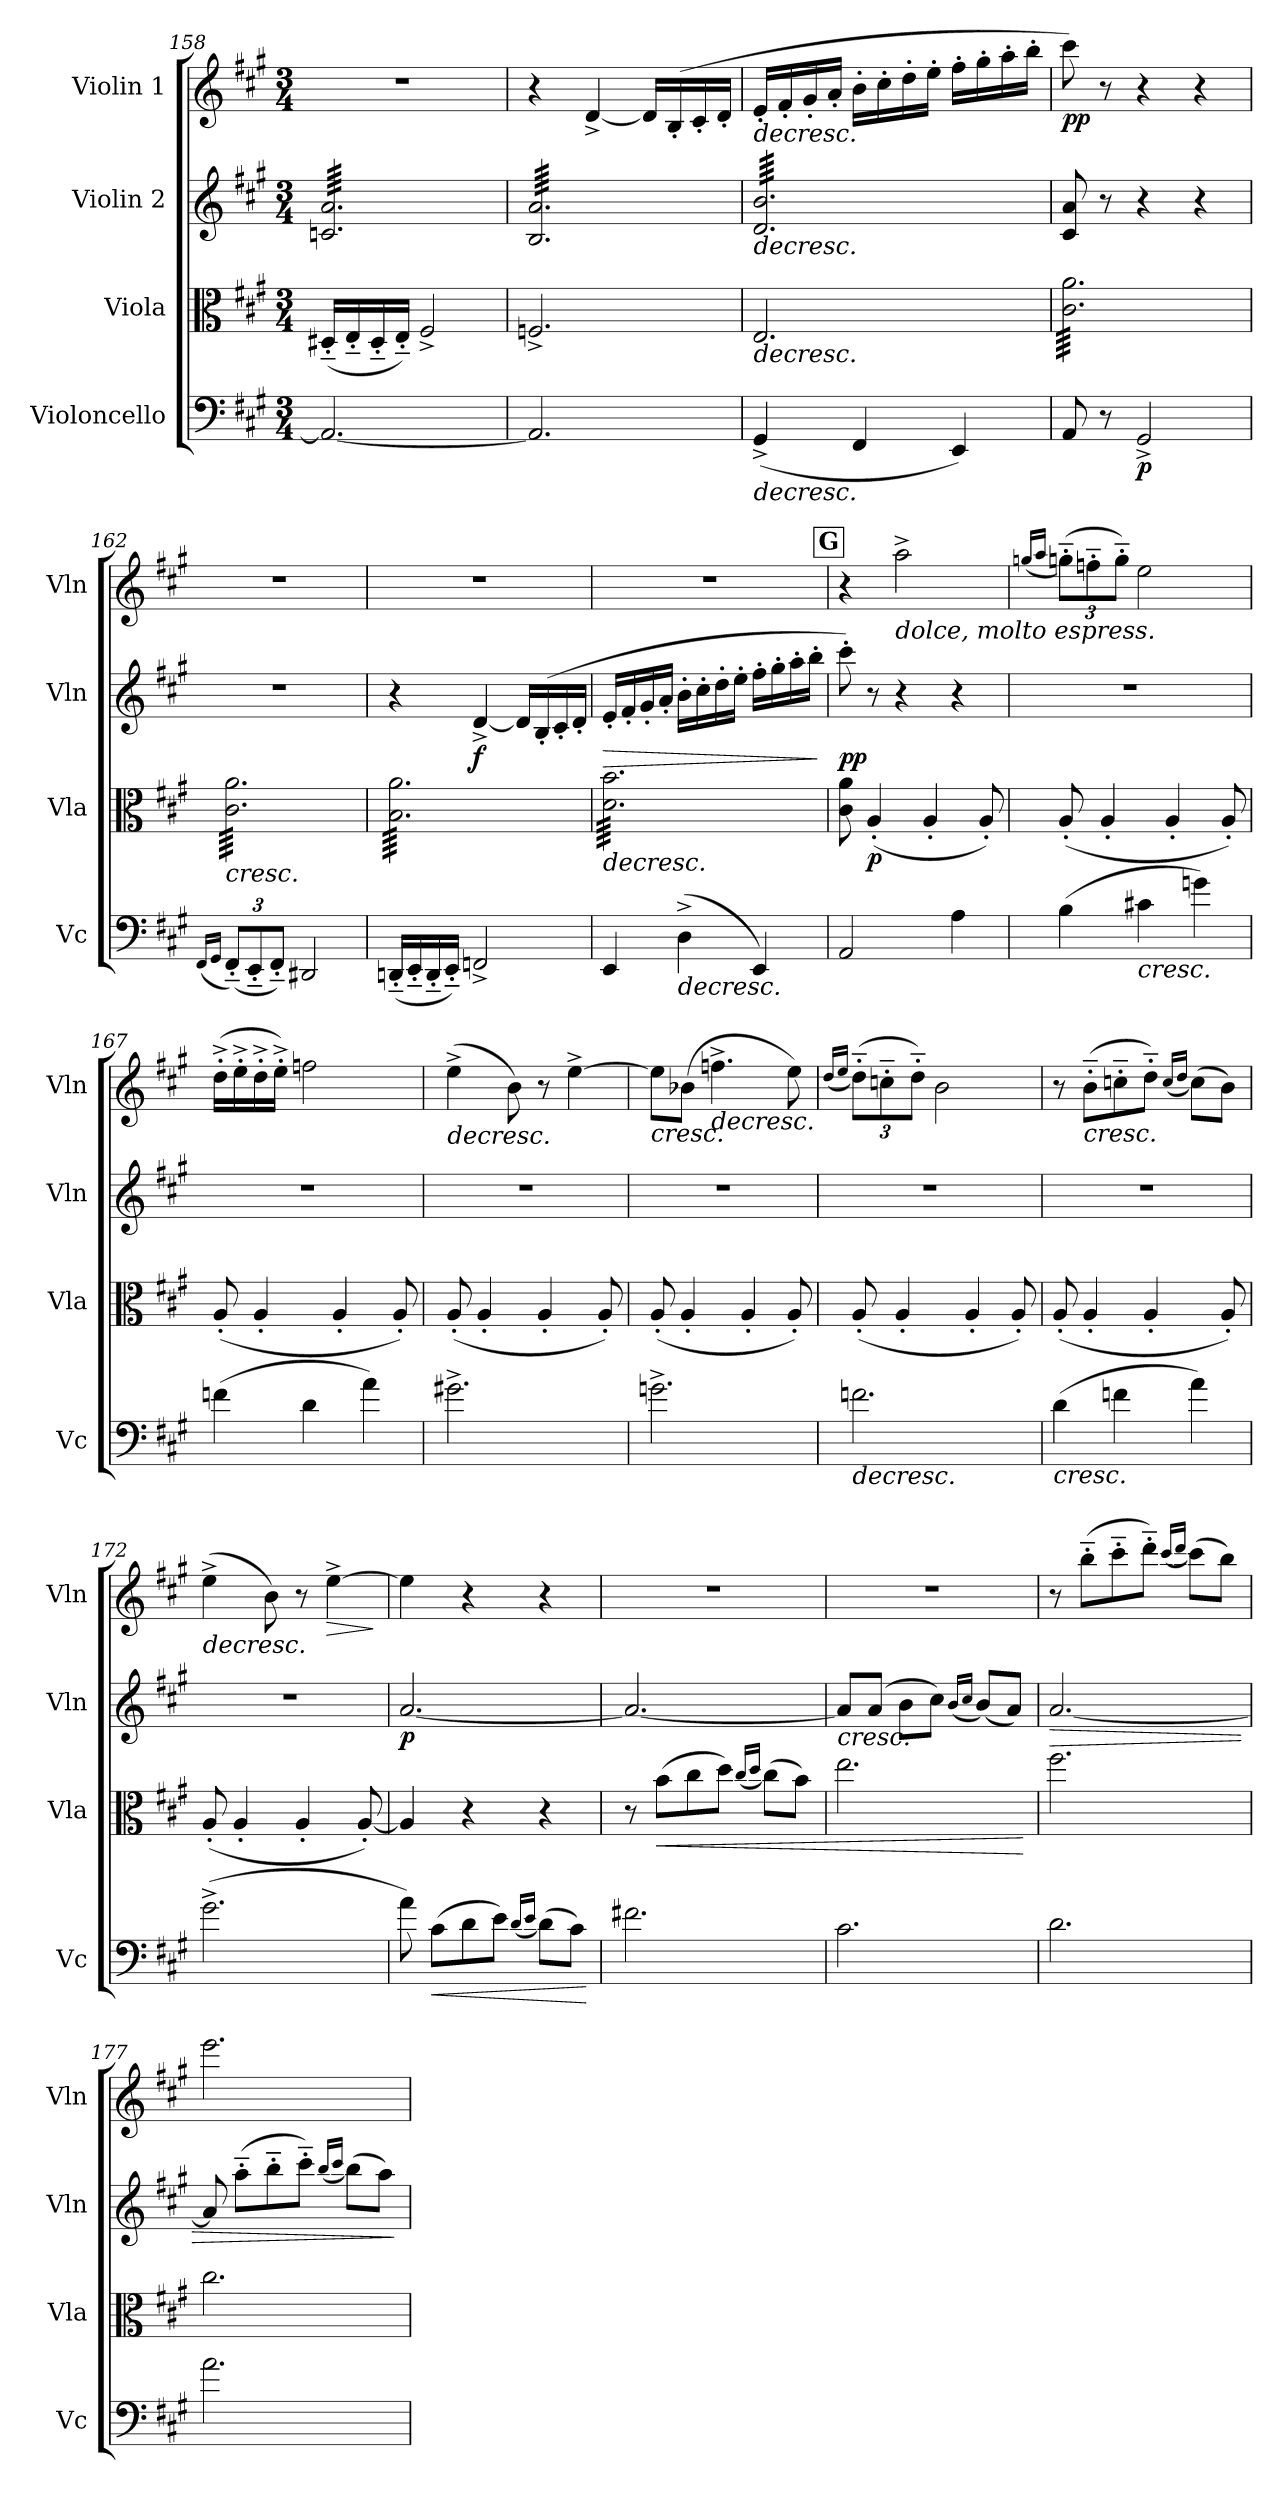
**kern	**dynam	**kern	**dynam	**kern	**dynam	**kern	**dynam
*part4	*part4	*part3	*part3	*part2	*part2	*part1	*part1
*staff4	*staff4	*staff3	*staff3	*staff2	*staff2	*staff1	*staff1
*I"Violoncello	*	*I"Viola	*	*I"Violin 2	*	*I"Violin 1	*
*I'Vc	*	*I'Vla	*	*I'Vln	*	*I'Vln	*
*clefF4	*	*clefC3	*	*clefG2	*	*clefG2	*
*k[f#c#g#]	*	*k[f#c#g#]	*	*k[f#c#g#]	*	*k[f#c#g#]	*
*M3/4	*	*M3/4	*	*M3/4	*	*M3/4	*
=158	=158	=158	=158	=158	=158	=158	=158
*	*	*	*	*tremolo	*	*	*
2.AA/_	.	(16D#X'~/LL	.	64cn/ 64a/LLLL	.	2.r	.
.	.	.	.	64cn/ 64a/	.	.	.
.	.	.	.	64cn/ 64a/	.	.	.
.	.	.	.	64cn/ 64a/	.	.	.
.	.	16E'~/	.	64cn/ 64a/	.	.	.
.	.	.	.	64cn/ 64a/	.	.	.
.	.	.	.	64cn/ 64a/	.	.	.
.	.	.	.	64cn/ 64a/	.	.	.
.	.	16D#'~/	.	64cn/ 64a/	.	.	.
.	.	.	.	64cn/ 64a/	.	.	.
.	.	.	.	64cn/ 64a/	.	.	.
.	.	.	.	64cn/ 64a/	.	.	.
.	.	16E'~/JJ)	.	64cn/ 64a/	.	.	.
.	.	.	.	64cn/ 64a/	.	.	.
.	.	.	.	64cn/ 64a/	.	.	.
.	.	.	.	64cn/ 64a/	.	.	.
.	.	2F#^>/	.	64cn/ 64a/	.	.	.
.	.	.	.	64cn/ 64a/	.	.	.
.	.	.	.	64cn/ 64a/	.	.	.
.	.	.	.	64cn/ 64a/	.	.	.
.	.	.	.	64cn/ 64a/	.	.	.
.	.	.	.	64cn/ 64a/	.	.	.
.	.	.	.	64cn/ 64a/	.	.	.
.	.	.	.	64cn/ 64a/	.	.	.
.	.	.	.	64cn/ 64a/	.	.	.
.	.	.	.	64cn/ 64a/	.	.	.
.	.	.	.	64cn/ 64a/	.	.	.
.	.	.	.	64cn/ 64a/	.	.	.
.	.	.	.	64cn/ 64a/	.	.	.
.	.	.	.	64cn/ 64a/	.	.	.
.	.	.	.	64cn/ 64a/	.	.	.
.	.	.	.	64cn/ 64a/	.	.	.
.	.	.	.	64cn/ 64a/	.	.	.
.	.	.	.	64cn/ 64a/	.	.	.
.	.	.	.	64cn/ 64a/	.	.	.
.	.	.	.	64cn/ 64a/	.	.	.
.	.	.	.	64cn/ 64a/	.	.	.
.	.	.	.	64cn/ 64a/	.	.	.
.	.	.	.	64cn/ 64a/	.	.	.
.	.	.	.	64cn/ 64a/	.	.	.
.	.	.	.	64cn/ 64a/	.	.	.
.	.	.	.	64cn/ 64a/	.	.	.
.	.	.	.	64cn/ 64a/	.	.	.
.	.	.	.	64cn/ 64a/	.	.	.
.	.	.	.	64cn/ 64a/	.	.	.
.	.	.	.	64cn/ 64a/	.	.	.
.	.	.	.	64cn/ 64a/	.	.	.
.	.	.	.	64cn/ 64a/JJJJ	.	.	.
=159	=159	=159	=159	=159	=159	=159	=159
2.AA/]	.	2.Fn^>/	.	64B/ 64a/LLLL	.	4r	.
.	.	.	.	64B/ 64a/	.	.	.
.	.	.	.	64B/ 64a/	.	.	.
.	.	.	.	64B/ 64a/	.	.	.
.	.	.	.	64B/ 64a/	.	.	.
.	.	.	.	64B/ 64a/	.	.	.
.	.	.	.	64B/ 64a/	.	.	.
.	.	.	.	64B/ 64a/	.	.	.
.	.	.	.	64B/ 64a/	.	.	.
.	.	.	.	64B/ 64a/	.	.	.
.	.	.	.	64B/ 64a/	.	.	.
.	.	.	.	64B/ 64a/	.	.	.
.	.	.	.	64B/ 64a/	.	.	.
.	.	.	.	64B/ 64a/	.	.	.
.	.	.	.	64B/ 64a/	.	.	.
.	.	.	.	64B/ 64a/	.	.	.
!	!	!	!	!	!	!	!LO:DY:b
!	!	!	!	!	!	!	!LO:DY:n=1:b
.	.	.	.	64B/ 64a/	.	[4d^>/	f other-dynamics
.	.	.	.	64B/ 64a/	.	.	.
.	.	.	.	64B/ 64a/	.	.	.
.	.	.	.	64B/ 64a/	.	.	.
.	.	.	.	64B/ 64a/	.	.	.
.	.	.	.	64B/ 64a/	.	.	.
.	.	.	.	64B/ 64a/	.	.	.
.	.	.	.	64B/ 64a/	.	.	.
.	.	.	.	64B/ 64a/	.	.	.
.	.	.	.	64B/ 64a/	.	.	.
.	.	.	.	64B/ 64a/	.	.	.
.	.	.	.	64B/ 64a/	.	.	.
.	.	.	.	64B/ 64a/	.	.	.
.	.	.	.	64B/ 64a/	.	.	.
.	.	.	.	64B/ 64a/	.	.	.
.	.	.	.	64B/ 64a/	.	.	.
.	.	.	.	64B/ 64a/	.	16d/LL]	.
.	.	.	.	64B/ 64a/	.	.	.
.	.	.	.	64B/ 64a/	.	.	.
.	.	.	.	64B/ 64a/	.	.	.
.	.	.	.	64B/ 64a/	.	(16B'/	.
.	.	.	.	64B/ 64a/	.	.	.
.	.	.	.	64B/ 64a/	.	.	.
.	.	.	.	64B/ 64a/	.	.	.
.	.	.	.	64B/ 64a/	.	16c#'/	.
.	.	.	.	64B/ 64a/	.	.	.
.	.	.	.	64B/ 64a/	.	.	.
.	.	.	.	64B/ 64a/	.	.	.
.	.	.	.	64B/ 64a/	.	16d'/JJ	.
.	.	.	.	64B/ 64a/	.	.	.
.	.	.	.	64B/ 64a/	.	.	.
.	.	.	.	64B/ 64a/JJJJ	.	.	.
=160	=160	=160	=160	=160	=160	=160	=160
!	!LO:HP:b	!	!LO:HP:b	!	!LO:HP:b	!	!LO:HP:b
(4GG#^>/	>	2.E/	>	64d/ 64b/LLLL	>	16e'/LL	>
.	.	.	.	64d/ 64b/	.	.	.
.	.	.	.	64d/ 64b/	.	.	.
.	.	.	.	64d/ 64b/	.	.	.
.	.	.	.	64d/ 64b/	.	16f#'/	.
.	.	.	.	64d/ 64b/	.	.	.
.	.	.	.	64d/ 64b/	.	.	.
.	.	.	.	64d/ 64b/	.	.	.
.	.	.	.	64d/ 64b/	.	16g#'/	.
.	.	.	.	64d/ 64b/	.	.	.
.	.	.	.	64d/ 64b/	.	.	.
.	.	.	.	64d/ 64b/	.	.	.
.	.	.	.	64d/ 64b/	.	16a'/JJ	.
.	.	.	.	64d/ 64b/	.	.	.
.	.	.	.	64d/ 64b/	.	.	.
.	.	.	.	64d/ 64b/	.	.	.
4FF#/	.	.	.	64d/ 64b/	.	16b'\LL	.
.	.	.	.	64d/ 64b/	.	.	.
.	.	.	.	64d/ 64b/	.	.	.
.	.	.	.	64d/ 64b/	.	.	.
.	.	.	.	64d/ 64b/	.	16cc#'\	.
.	.	.	.	64d/ 64b/	.	.	.
.	.	.	.	64d/ 64b/	.	.	.
.	.	.	.	64d/ 64b/	.	.	.
.	.	.	.	64d/ 64b/	.	16dd'\	.
.	.	.	.	64d/ 64b/	.	.	.
.	.	.	.	64d/ 64b/	.	.	.
.	.	.	.	64d/ 64b/	.	.	.
.	.	.	.	64d/ 64b/	.	16ee'\JJ	.
.	.	.	.	64d/ 64b/	.	.	.
.	.	.	.	64d/ 64b/	.	.	.
.	.	.	.	64d/ 64b/	.	.	.
4EE/)	.	.	.	64d/ 64b/	.	16ff#'\LL	.
.	.	.	.	64d/ 64b/	.	.	.
.	.	.	.	64d/ 64b/	.	.	.
.	.	.	.	64d/ 64b/	.	.	.
.	.	.	.	64d/ 64b/	.	16gg#'\	.
.	.	.	.	64d/ 64b/	.	.	.
.	.	.	.	64d/ 64b/	.	.	.
.	.	.	.	64d/ 64b/	.	.	.
.	.	.	.	64d/ 64b/	.	16aa'\	.
.	.	.	.	64d/ 64b/	.	.	.
.	.	.	.	64d/ 64b/	.	.	.
.	.	.	.	64d/ 64b/	.	.	.
.	.	.	.	64d/ 64b/	.	16bb'\JJ	.
.	.	.	.	64d/ 64b/	.	.	.
.	.	.	.	64d/ 64b/	.	.	.
.	.	.	.	64d/ 64b/JJJJ	.	.	.
*	*	*	*	*Xtremolo	*	*	*
=161	=161	=161	=161	=161	=161	=161	=161
!	!	!	!	!	!	!	!LO:DY:b
*	*	*tremolo	*	*	*	*	*
8AA/	.	64c#\ 64a\LLLL	.	8c#/ 8a/	.	8ccc#\)	pp
.	.	64c#\ 64a\	.	.	.	.	.
.	.	64c#\ 64a\	.	.	.	.	.
.	.	64c#\ 64a\	.	.	.	.	.
.	.	64c#\ 64a\	.	.	.	.	.
.	.	64c#\ 64a\	.	.	.	.	.
.	.	64c#\ 64a\	.	.	.	.	.
.	.	64c#\ 64a\	.	.	.	.	.
8r	.	64c#\ 64a\	.	8r	.	8r	.
.	.	64c#\ 64a\	.	.	.	.	.
.	.	64c#\ 64a\	.	.	.	.	.
.	.	64c#\ 64a\	.	.	.	.	.
.	.	64c#\ 64a\	.	.	.	.	.
.	.	64c#\ 64a\	.	.	.	.	.
.	.	64c#\ 64a\	.	.	.	.	.
.	.	64c#\ 64a\	.	.	.	.	.
!	!LO:DY:b	!	!	!	!	!	!
2GG#^>/	p	64c#\ 64a\	.	4r	.	4r	.
.	.	64c#\ 64a\	.	.	.	.	.
.	.	64c#\ 64a\	.	.	.	.	.
.	.	64c#\ 64a\	.	.	.	.	.
.	.	64c#\ 64a\	.	.	.	.	.
.	.	64c#\ 64a\	.	.	.	.	.
.	.	64c#\ 64a\	.	.	.	.	.
.	.	64c#\ 64a\	.	.	.	.	.
.	.	64c#\ 64a\	.	.	.	.	.
.	.	64c#\ 64a\	.	.	.	.	.
.	.	64c#\ 64a\	.	.	.	.	.
.	.	64c#\ 64a\	.	.	.	.	.
.	.	64c#\ 64a\	.	.	.	.	.
.	.	64c#\ 64a\	.	.	.	.	.
.	.	64c#\ 64a\	.	.	.	.	.
.	.	64c#\ 64a\	.	.	.	.	.
.	.	64c#\ 64a\	.	4r	.	4r	.
.	.	64c#\ 64a\	.	.	.	.	.
.	.	64c#\ 64a\	.	.	.	.	.
.	.	64c#\ 64a\	.	.	.	.	.
.	.	64c#\ 64a\	.	.	.	.	.
.	.	64c#\ 64a\	.	.	.	.	.
.	.	64c#\ 64a\	.	.	.	.	.
.	.	64c#\ 64a\	.	.	.	.	.
.	.	64c#\ 64a\	.	.	.	.	.
.	.	64c#\ 64a\	.	.	.	.	.
.	.	64c#\ 64a\	.	.	.	.	.
.	.	64c#\ 64a\	.	.	.	.	.
.	.	64c#\ 64a\	.	.	.	.	.
.	.	64c#\ 64a\	.	.	.	.	.
.	.	64c#\ 64a\	.	.	.	.	.
.	.	64c#\ 64a\JJJJ	.	.	.	.	.
=162	=162	=162	=162	=162	=162	=162	=162
(16qFF#/LL	.	.	.	.	.	.	.
16qGG#/JJ	.	.	.	.	.	.	.
*Xbrackettup	*	*	*	*	*	*	*
!	!	!	!LO:HP:b	!	!	!	!
(12FF#'~/L)	.	64c#\ 64a\LLLL	<	2.r	.	2.r	.
.	.	64c#\ 64a\	.	.	.	.	.
.	.	64c#\ 64a\	.	.	.	.	.
.	.	64c#\ 64a\	.	.	.	.	.
.	.	64c#\ 64a\	.	.	.	.	.
.	.	64c#\ 64a\	.	.	.	.	.
12EE'~/	.	.	.	.	.	.	.
.	.	64c#\ 64a\	.	.	.	.	.
.	.	64c#\ 64a\	.	.	.	.	.
.	.	64c#\ 64a\	.	.	.	.	.
.	.	64c#\ 64a\	.	.	.	.	.
.	.	64c#\ 64a\	.	.	.	.	.
12FF#'~/J)	.	.	.	.	.	.	.
.	.	64c#\ 64a\	.	.	.	.	.
.	.	64c#\ 64a\	.	.	.	.	.
.	.	64c#\ 64a\	.	.	.	.	.
.	.	64c#\ 64a\	.	.	.	.	.
.	.	64c#\ 64a\	.	.	.	.	.
2DD#X/	.	64c#\ 64a\	.	.	.	.	.
.	.	64c#\ 64a\	.	.	.	.	.
.	.	64c#\ 64a\	.	.	.	.	.
.	.	64c#\ 64a\	.	.	.	.	.
.	.	64c#\ 64a\	.	.	.	.	.
.	.	64c#\ 64a\	.	.	.	.	.
.	.	64c#\ 64a\	.	.	.	.	.
.	.	64c#\ 64a\	.	.	.	.	.
.	.	64c#\ 64a\	.	.	.	.	.
.	.	64c#\ 64a\	.	.	.	.	.
.	.	64c#\ 64a\	.	.	.	.	.
.	.	64c#\ 64a\	.	.	.	.	.
.	.	64c#\ 64a\	.	.	.	.	.
.	.	64c#\ 64a\	.	.	.	.	.
.	.	64c#\ 64a\	.	.	.	.	.
.	.	64c#\ 64a\	.	.	.	.	.
.	.	64c#\ 64a\	.	.	.	.	.
.	.	64c#\ 64a\	.	.	.	.	.
.	.	64c#\ 64a\	.	.	.	.	.
.	.	64c#\ 64a\	.	.	.	.	.
.	.	64c#\ 64a\	.	.	.	.	.
.	.	64c#\ 64a\	.	.	.	.	.
.	.	64c#\ 64a\	.	.	.	.	.
.	.	64c#\ 64a\	.	.	.	.	.
.	.	64c#\ 64a\	.	.	.	.	.
.	.	64c#\ 64a\	.	.	.	.	.
.	.	64c#\ 64a\	.	.	.	.	.
.	.	64c#\ 64a\	.	.	.	.	.
.	.	64c#\ 64a\	.	.	.	.	.
.	.	64c#\ 64a\	.	.	.	.	.
.	.	64c#\ 64a\	.	.	.	.	.
.	.	64c#\ 64a\JJJJ	.	.	.	.	.
.	]	.	]	.	.	.	.
!!LO:LB:g=z
=163	=163	=163	=163	=163	=163	=163	=163
(16DDn'~/LL	.	64B\ 64a\LLLL	.	4r	.	2.r	.
.	.	64B\ 64a\	.	.	.	.	.
.	.	64B\ 64a\	.	.	.	.	.
.	.	64B\ 64a\	.	.	.	.	.
16EE'~/	.	64B\ 64a\	.	.	.	.	.
.	.	64B\ 64a\	.	.	.	.	.
.	.	64B\ 64a\	.	.	.	.	.
.	.	64B\ 64a\	.	.	.	.	.
16DD'~/	.	64B\ 64a\	.	.	.	.	.
.	.	64B\ 64a\	.	.	.	.	.
.	.	64B\ 64a\	.	.	.	.	.
.	.	64B\ 64a\	.	.	.	.	.
16EE'~/JJ)	.	64B\ 64a\	.	.	.	.	.
.	.	64B\ 64a\	.	.	.	.	.
.	.	64B\ 64a\	.	.	.	.	.
.	.	64B\ 64a\	.	.	.	.	.
!	!	!	!	!	!LO:DY:b	!	!
2FFn^>/	.	64B\ 64a\	.	[4d^>/	f	.	.
.	.	64B\ 64a\	.	.	.	.	.
.	.	64B\ 64a\	.	.	.	.	.
.	.	64B\ 64a\	.	.	.	.	.
.	.	64B\ 64a\	.	.	.	.	.
.	.	64B\ 64a\	.	.	.	.	.
.	.	64B\ 64a\	.	.	.	.	.
.	.	64B\ 64a\	.	.	.	.	.
.	.	64B\ 64a\	.	.	.	.	.
.	.	64B\ 64a\	.	.	.	.	.
.	.	64B\ 64a\	.	.	.	.	.
.	.	64B\ 64a\	.	.	.	.	.
.	.	64B\ 64a\	.	.	.	.	.
.	.	64B\ 64a\	.	.	.	.	.
.	.	64B\ 64a\	.	.	.	.	.
.	.	64B\ 64a\	.	.	.	.	.
.	.	64B\ 64a\	.	16d/LL]	.	.	.
.	.	64B\ 64a\	.	.	.	.	.
.	.	64B\ 64a\	.	.	.	.	.
.	.	64B\ 64a\	.	.	.	.	.
.	.	64B\ 64a\	.	(16B'/	.	.	.
.	.	64B\ 64a\	.	.	.	.	.
.	.	64B\ 64a\	.	.	.	.	.
.	.	64B\ 64a\	.	.	.	.	.
.	.	64B\ 64a\	.	16c#'/	.	.	.
.	.	64B\ 64a\	.	.	.	.	.
.	.	64B\ 64a\	.	.	.	.	.
.	.	64B\ 64a\	.	.	.	.	.
.	.	64B\ 64a\	.	16d'/JJ	.	.	.
.	.	64B\ 64a\	.	.	.	.	.
.	.	64B\ 64a\	.	.	.	.	.
.	.	64B\ 64a\JJJJ	.	.	.	.	.
=164	=164	=164	=164	=164	=164	=164	=164
!	!	!	!LO:HP:b	!	!LO:HP:b	!	!
4EE/	.	64d\ 64b\LLLL	>	16e'/LL	>	2.r	.
.	.	64d\ 64b\	.	.	.	.	.
.	.	64d\ 64b\	.	.	.	.	.
.	.	64d\ 64b\	.	.	.	.	.
.	.	64d\ 64b\	.	16f#'/	.	.	.
.	.	64d\ 64b\	.	.	.	.	.
.	.	64d\ 64b\	.	.	.	.	.
.	.	64d\ 64b\	.	.	.	.	.
.	.	64d\ 64b\	.	16g#'/	.	.	.
.	.	64d\ 64b\	.	.	.	.	.
.	.	64d\ 64b\	.	.	.	.	.
.	.	64d\ 64b\	.	.	.	.	.
.	.	64d\ 64b\	.	16a'/JJ	.	.	.
.	.	64d\ 64b\	.	.	.	.	.
.	.	64d\ 64b\	.	.	.	.	.
.	.	64d\ 64b\	.	.	.	.	.
!	!LO:HP:b	!	!	!	!	!	!
(4D^\	>	64d\ 64b\	.	16b'\LL	.	.	.
.	.	64d\ 64b\	.	.	.	.	.
.	.	64d\ 64b\	.	.	.	.	.
.	.	64d\ 64b\	.	.	.	.	.
.	.	64d\ 64b\	.	16cc#'\	.	.	.
.	.	64d\ 64b\	.	.	.	.	.
.	.	64d\ 64b\	.	.	.	.	.
.	.	64d\ 64b\	.	.	.	.	.
.	.	64d\ 64b\	.	16dd'\	.	.	.
.	.	64d\ 64b\	.	.	.	.	.
.	.	64d\ 64b\	.	.	.	.	.
.	.	64d\ 64b\	.	.	.	.	.
.	.	64d\ 64b\	.	16ee'\JJ	.	.	.
.	.	64d\ 64b\	.	.	.	.	.
.	.	64d\ 64b\	.	.	.	.	.
.	.	64d\ 64b\	.	.	.	.	.
4EE/)	.	64d\ 64b\	.	16ff#'\LL	.	.	.
.	.	64d\ 64b\	.	.	.	.	.
.	.	64d\ 64b\	.	.	.	.	.
.	.	64d\ 64b\	.	.	.	.	.
.	.	64d\ 64b\	.	16gg#'\	.	.	.
.	.	64d\ 64b\	.	.	.	.	.
.	.	64d\ 64b\	.	.	.	.	.
.	.	64d\ 64b\	.	.	.	.	.
.	.	64d\ 64b\	.	16aa'\	.	.	.
.	.	64d\ 64b\	.	.	.	.	.
.	.	64d\ 64b\	.	.	.	.	.
.	.	64d\ 64b\	.	.	.	.	.
.	.	64d\ 64b\	.	16bb'\JJ	.	.	.
.	.	64d\ 64b\	.	.	.	.	.
.	.	64d\ 64b\	.	.	.	.	.
.	.	64d\ 64b\JJJJ	.	.	.	.	.
*	*	*Xtremolo	*	*	*	*	*
.	.	.	[	.	]	.	.
!!LO:REH:place=s1:a:B:cj:fs=14:t=G
=165	=165	=165	=165	=165	=165	=165	=165
!	!LO:DY:b	!	!	!	!	!	!
!	!LO:DY:n=1:b	!	!	!	!LO:DY:b	!	!
2AA/	fp other-dynamics	8c#\ 8a\	.	8ccc#'\)	pp	4r	.
!	!	!	!LO:DY:b	!	!	!	!
.	.	(4A'/	p	8r	.	.	.
!	!	!	!	!	!	!LO:TX:b:i:t=dolce, molto espress.	!
.	.	.	.	4r	.	2aa^\	.
.	.	4A'/	.	.	.	.	.
4A\	.	.	.	4r	.	.	.
.	.	8A'/)	.	.	.	.	.
=166	=166	=166	=166	=166	=166	=166	=166
.	.	.	.	.	.	(16qggn/LL	.
.	.	.	.	.	.	16qaa/JJ	.
*	*	*	*	*	*	*Xbrackettup	*
(4B\	.	(8A'/	.	2.r	.	(12gg'~\L)	.
.	.	.	.	.	.	12ffn'~\	.
.	.	4A'/	.	.	.	.	.
.	.	.	.	.	.	12gg'~\J)	.
!	!LO:HP:b	!	!	!	!	!	!
4c#X\	<	.	.	.	.	2ee\	.
.	.	4A'/	.	.	.	.	.
4gn\)	.	.	.	.	.	.	.
.	.	8A'/)	.	.	.	.	.
=167	=167	=167	=167	=167	=167	=167	=167
(4fn\	.	(8A'/	.	2.r	.	(16dd'^\LL	.
.	.	.	.	.	.	16ee'^\	.
.	.	4A'/	.	.	.	16dd'^\	.
.	.	.	.	.	.	16ee'^\JJ)	.
4d\	.	.	.	.	.	2ffn\	]
.	.	4A'/	.	.	.	.	.
4a\)	.	.	.	.	.	.	.
.	.	8A'/)	.	.	.	.	.
.	]	.	.	.	.	.	.
!!LO:LB:g=z
=168	=168	=168	=168	=168	=168	=168	=168
!	!	!	!	!	!	!	!LO:HP:b
2.g#X^\	.	(8A'/	.	2.r	.	(4ee^\	>
.	.	4A'/	.	.	.	.	.
.	.	.	.	.	.	8b\)	.
.	.	4A'/	.	.	.	8r	.
.	.	.	.	.	.	[4ee^\	.
.	.	8A'/)	.	.	.	.	.
=169	=169	=169	=169	=169	=169	=169	=169
!	!	!	!	!	!	!	!LO:HP:b
2.gn^\	.	(8A'/	.	2.r	.	8ee\L]	<
.	.	4A'/	.	.	.	(8b-X\J	.
!	!	!	!	!	!	!	!LO:HP:n=1:b
.	.	.	.	.	.	4.ffn^\	] >
.	.	4A'/	.	.	.	.	.
.	.	8A'/)	.	.	.	8ee\)	[
=170	=170	=170	=170	=170	=170	=170	=170
.	.	.	.	.	.	(16qdd/LL	.
.	.	.	.	.	.	16qee/JJ	.
!	!LO:HP:b	!	!	!	!	!	!
2.fn\	>	(8A'/	.	2.r	.	(12dd'~\L)	.
.	.	.	.	.	.	12ccn'~\	.
.	.	4A'/	.	.	.	.	.
.	.	.	.	.	.	12dd'~\J)	.
.	.	.	.	.	.	2b\	.
.	.	4A'/	.	.	.	.	.
.	.	8A'/)	.	.	.	.	.
.	[	.	.	.	.	.	.
=171	=171	=171	=171	=171	=171	=171	=171
!	!LO:HP:b	!	!	!	!	!	!
(4d\	<	(8A'/	.	2.r	.	8r	.
!	!	!	!	!	!	!	!LO:HP:b
.	.	4A'/	.	.	.	(8b'~\L	<
4fn\	.	.	.	.	.	8ccn'~\	.
.	.	4A'/	.	.	.	8dd'~\J)	.
.	.	.	.	.	.	(16qcc/LL	.
.	.	.	.	.	.	16qdd/JJ	.
4a\)	.	.	.	.	.	(8cc\L)	.
.	.	8A'/)	.	.	.	8b\J)	.
.	]	.	.	.	.	.	]
=172	=172	=172	=172	=172	=172	=172	=172
!	!	!	!	!	!	!	!LO:HP:b
(2.g#^\	.	(8A'/	.	2.r	.	(4ee^\	>
.	.	4A'/	.	.	.	.	.
.	.	.	.	.	.	8b\)	[
.	.	4A'/	.	.	.	8r	.
!	!	!	!	!	!	!	!LO:HP:b
.	.	.	.	.	.	[4ee^\	>
.	.	[8A'/)	.	.	.	.	.
.	.	.	.	.	.	.	]
=173	=173	=173	=173	=173	=173	=173	=173
!	!	!	!	!	!LO:DY:b	!	!
8a\)	.	4A/]	.	[2.a/	p	4ee\]	.
!	!LO:HP:b	!	!	!	!	!	!
(8c#\L	<	.	.	.	.	.	.
8d\	.	4r	.	.	.	4r	.
8e\J)	.	.	.	.	.	.	.
(16qd/LL	.	.	.	.	.	.	.
16qe/JJ	.	.	.	.	.	.	.
(8d\L)	.	4r	.	.	.	4r	.
8c#\J)	.	.	.	.	.	.	.
.	[	.	.	.	.	.	.
!!LO:LB:g=z
=174	=174	=174	=174	=174	=174	=174	=174
2.f#X\	.	8r	.	2.a/_	.	2.r	.
!	!	!	!LO:HP:b	!	!	!	!
.	.	(8b\L	<	.	.	.	.
.	.	8cc#\	.	.	.	.	.
.	.	8dd\J)	.	.	.	.	.
.	.	(16qcc#/LL	.	.	.	.	.
.	.	16qdd/JJ	.	.	.	.	.
.	.	(8cc#\L)	.	.	.	.	.
.	.	8b\J)	.	.	.	.	.
.	[	.	]	.	.	.	.
=175	=175	=175	=175	=175	=175	=175	=175
!	!	!	!	!	!LO:HP:b	!	!
2.c#\	.	2.ee\	.	8a/L]	<	2.r	.
.	.	.	.	(8a/J	.	.	.
.	.	.	.	8b\L	.	.	.
.	.	.	.	8cc#\J)	.	.	.
.	.	.	.	(16qb/LL	.	.	.
.	.	.	.	16qcc#/JJ	.	.	.
.	.	.	.	(8b/L)	.	.	.
.	.	.	.	8a/J)	.	.	.
.	.	.	[	.	]	.	.
=176	=176	=176	=176	=176	=176	=176	=176
!	!	!	!	!	!LO:HP:b	!	!
2.d\	.	2.ff#\	.	[2.a/	>	8r	.
.	.	.	.	.	.	(8bb'~\L	.
.	.	.	.	.	.	8ccc#'~\	.
.	.	.	.	.	.	8ddd'~\J)	.
.	.	.	.	.	.	(16qccc#/LL	.
.	.	.	.	.	.	16qddd/JJ	.
.	.	.	.	.	.	(8ccc#\L)	.
.	.	.	.	.	.	8bb\J)	.
.	.	.	.	.	[	.	]
=177	=177	=177	=177	=177	=177	=177	=177
2.a\	.	2.cc#\	.	8a/]	.	2.eee\	.
.	.	.	.	(8aa'~\L	.	.	.
.	.	.	.	8bb'~\	.	.	.
.	.	.	.	8ccc#'~\J)	.	.	.
.	.	.	.	(16qbb/LL	.	.	.
.	.	.	.	16qccc#/JJ	.	.	.
.	.	.	.	(8bb\L)	.	.	.
.	.	.	.	8aa\J)	.	.	.
.	.	.	.	.	]	.	.
=	=	=	=	=	=	=	=
*-	*-	*-	*-	*-	*-	*-	*-
